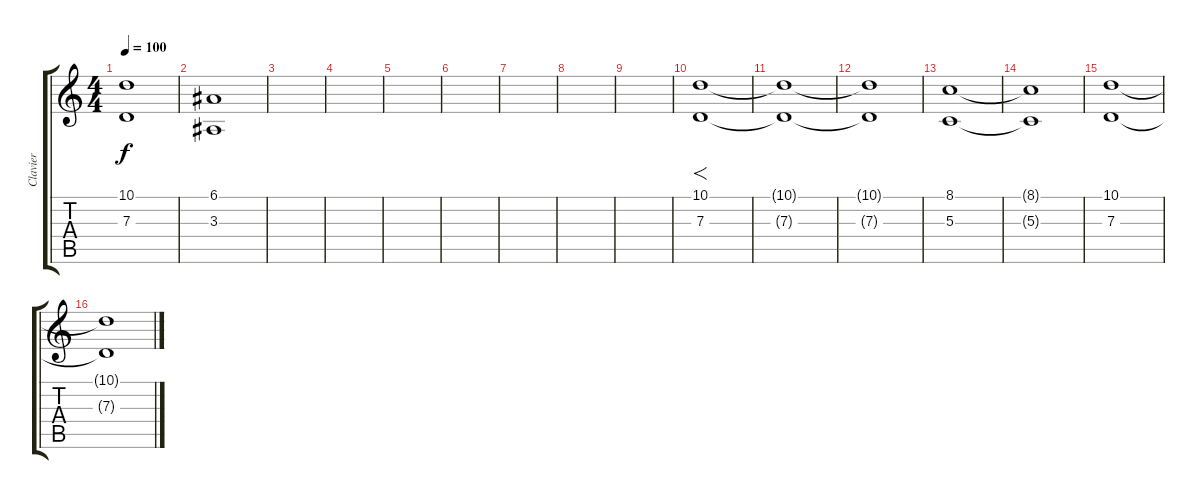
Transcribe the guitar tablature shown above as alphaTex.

\track ("Clavier" "Clavier") {instrument stringensemble1}
\staff {score tabs}
\tuning (E4 B3 G3 D3 A2 D2) {hide}
\ts (4 4)
\tempo 100
\clef g2
\ks c
(10.1 7.3).1{dy f} |
(6.1 3.3).1 |
|
|
|
|
|
|
|
(10.1 7.3).1{f} |
(10.1{t} 7.3{t}).1 |
(10.1{t} 7.3{t}).1 |
(8.1 5.3).1 |
(8.1{t} 5.3{t}).1 |
(10.1 7.3).1 |
(10.1{t} 7.3{t}).1
